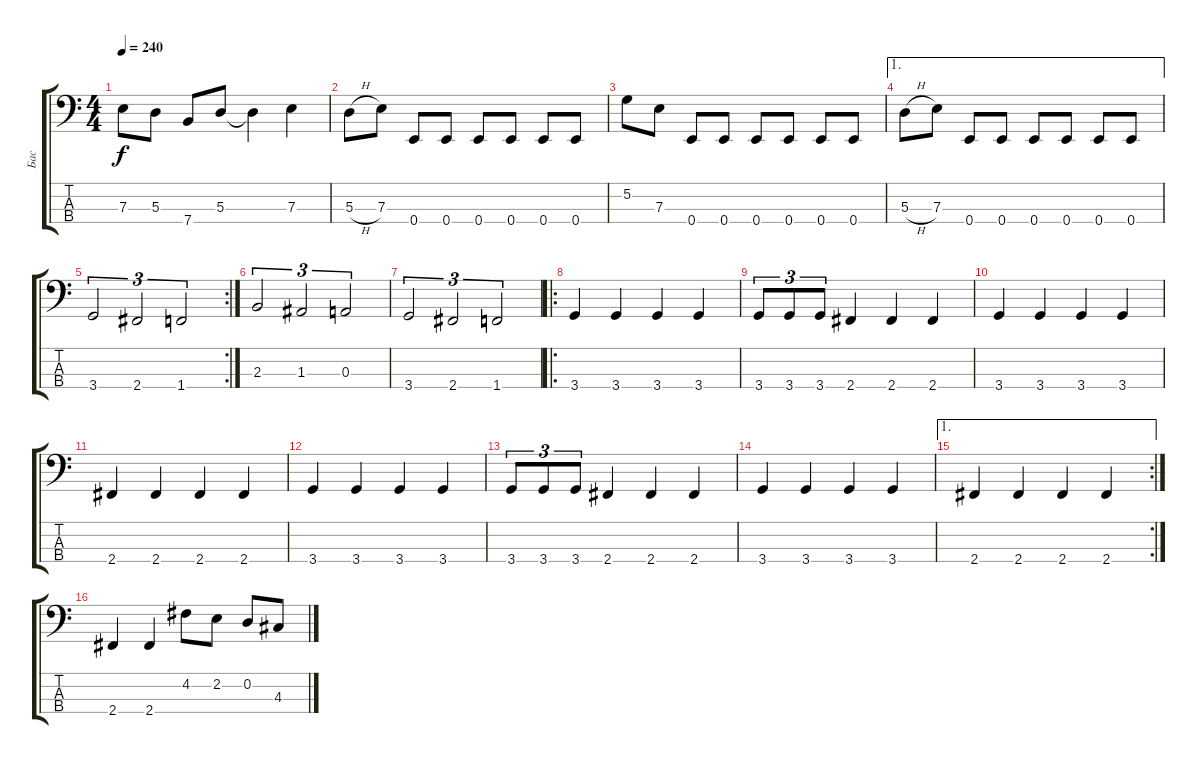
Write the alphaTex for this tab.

\track ("Бас" "Бас") {instrument electricbassfinger}
\staff {score tabs}
\tuning (G2 D2 A1 E1) {hide}
\ts (4 4)
\tempo 240
\clef f4
\ks c
7.3.8{dy f} 5.3.8 7.4.8 5.3.8 5.3{t}.4 7.3.4 |
5.3{h}.8 7.3.8 0.4.8 0.4.8 0.4.8 0.4.8 0.4.8 0.4.8 |
5.2.8 7.3.8 0.4.8 0.4.8 0.4.8 0.4.8 0.4.8 0.4.8 |
\ae 1
5.3{h}.8 7.3.8 0.4.8 0.4.8 0.4.8 0.4.8 0.4.8 0.4.8 |
\rc 2
3.4.2{tu (3 2)} 2.4.2{tu (3 2)} 1.4.2{tu (3 2)} |
2.3.2{tu (3 2)} 1.3.2{tu (3 2)} 0.3.2{tu (3 2)} |
3.4.2{tu (3 2)} 2.4.2{tu (3 2)} 1.4.2{tu (3 2)} |
\ro
3.4.4 3.4.4 3.4.4 3.4.4 |
3.4.8{tu (3 2)} 3.4.8{tu (3 2)} 3.4.8{tu (3 2)} 2.4.4 2.4.4 2.4.4 |
3.4.4 3.4.4 3.4.4 3.4.4 |
2.4.4 2.4.4 2.4.4 2.4.4 |
3.4.4 3.4.4 3.4.4 3.4.4 |
3.4.8{tu (3 2)} 3.4.8{tu (3 2)} 3.4.8{tu (3 2)} 2.4.4 2.4.4 2.4.4 |
3.4.4 3.4.4 3.4.4 3.4.4 |
\ae 1
\rc 2
2.4.4 2.4.4 2.4.4 2.4.4 |
2.4.4 2.4.4 4.2.8 2.2.8 0.2.8 4.3.8
